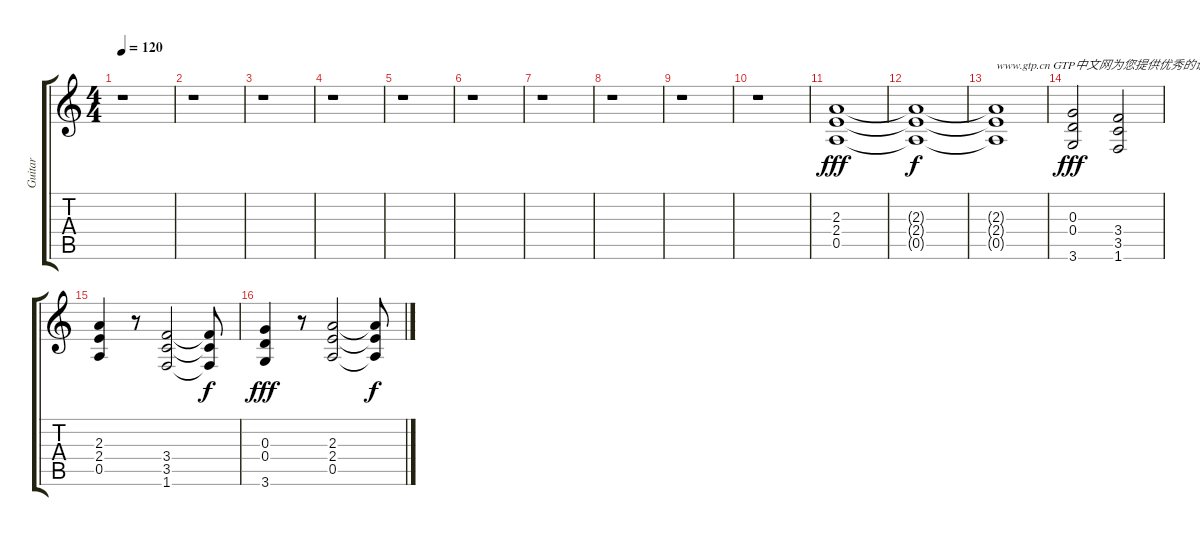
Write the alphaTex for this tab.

\track ("Guitar" "Guitar") {instrument distortionguitar}
\staff {score tabs}
\tuning (E4 B3 G3 D3 A2 E2) {hide}
\ts (4 4)
\tempo 120
\clef g2
\ks c
r.1{dy fff instrument distortionguitar} |
r.1 |
r.1 |
r.1 |
r.1 |
r.1 |
r.1 |
r.1 |
r.1 |
r.1 |
(2.3 2.4 0.5).1 |
(2.3{t} 2.4{t} 0.5{t}).1{dy f} |
(2.3{t} 2.4{t} 0.5{t}).1{txt "www.gtp.cn GTP中文网为您提供优秀的谱子"} |
(0.3 0.4 3.6).2{dy fff} (3.4 3.5 1.6).2 |
(2.3 2.4 0.5).4 r.8 (3.4 3.5 1.6).2 (3.4{t} 3.5{t} 1.6{t}).8{dy f} |
(0.3 0.4 3.6).4{dy fff} r.8 (2.3 2.4 0.5).2 (2.3{t} 2.4{t} 0.5{t}).8{dy f}
